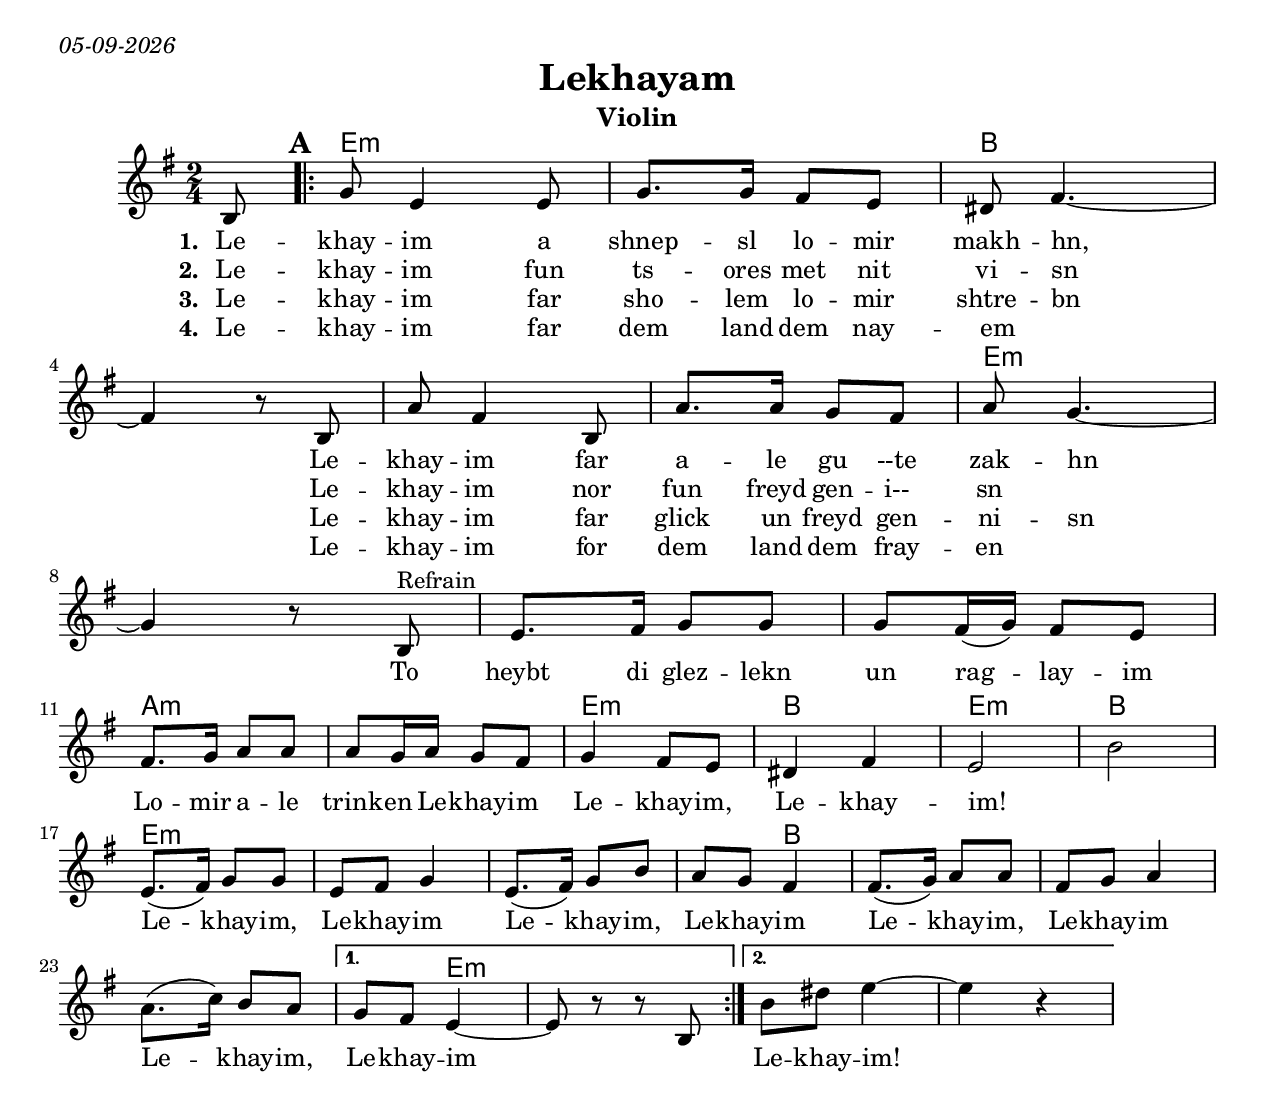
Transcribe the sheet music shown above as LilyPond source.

\version "2.18.0"
\include "english.ly"
%\pointAndClickOff
\paper{
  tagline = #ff
  print-all-headers = ##t
  #(set-paper-size "letter")
}
date = #(strftime "%d-%m-%Y" (localtime (current-time)))

\markup{ \italic{ \date }  }

%\markup{ Got something to say? }

global = {
  \clef treble
  \key e \minor
  \time 2/4
  \set Score.markFormatter = #format-mark-box-alphabet
}

%#################################### Melody ########################
%melody =  \transpose c d \relative c' {  %transpose for clarinet
melody = \relative c' {
  \global
  \partial 8 b8   %lead in notes

  \repeat volta 2{
   \mark \default
   g'8 e4 e8
   g8. g16 fs8 e
   ds8 fs4.~ \break
   fs4 r8 b,


   a'8 fs4 b,8
   a'8. a16 g8 fs
   a8 g4.~ \break
   g4 r8 b,^Refrain

   e8. fs16 g8 g
   g8 fs16(g) fs8 e \break
   fs8. g16 a8 a
   a8 g16 a g8 fs

   g4 fs8 e
   ds4 fs
   e2
   b'2  \break

   e,8.(fs16) g8 g
   e8 fs g4
   e8.(fs16) g8 b
   a8 g fs4

   fs8.(g16) a8 a
   fs8 g a4
   a8.(c16)b8 a
  }
  \alternative {
    {g8 fs e4~
    e8 r8 r b}
    {b'8 ds e4~ e4 r }
  }



}
%################################# Lyrics #####################
\addlyrics{ \set stanza = #"1. "

 Le -- khay -- im a shnep -- sl lo -- mir makh -- hn,
 Le -- khay -- im far a -- le gu --te zak -- hn
 To heybt di glez -- lekn un rag -- lay -- im
 Lo -- mir a -- le trink -- en Le -- khay -- im
 Le -- khay -- im, Le -- khay -- im! _
 Le -- khay -- im, Le -- khay -- im
 Le -- khay -- im, Le -- khay -- im
 Le -- khay -- im, Le -- khay -- im
 Le -- khay -- im, Le -- khay -- im
 _ Le -- khay -- im!
}
\addlyrics{ \set stanza = #"2. "
Le -- khay -- im fun ts -- ores met nit vi -- sn
Le -- khay -- im nor fun freyd gen -- i-- sn
}
\addlyrics{ \set stanza = #"3. "
 Le -- khay -- im far sho -- lem lo -- mir shtre -- bn
 Le -- khay -- im far glick un freyd gen -- ni -- sn
}
\addlyrics{ \set stanza = #"4. "
Le -- khay -- im far dem land dem nay -- em _
Le -- khay -- im for dem land dem fray -- en
}
%################################# Chords #######################
harmonies = \chordmode {
  s8
  e2*2:m
  b2*4
  e2*4:m
  a2*2:m
  e2:m
  b2
  e2:m
  b2
  e4*7:m
  b4*8
  e:m

}

\score {
  % transpose score below
  %\transpose c d
  <<
    \new ChordNames {
      \set chordChanges = ##f
      \harmonies
    }
    \new Staff   \melody
  >>
  \header{
    title= "Lekhayam"
    subtitle=""
    composer= ""
    instrument = "Violin"
    arranger= ""
  }
  \midi{\tempo 4 = 120}
  \layout{indent = 1.0\cm}
}
%{
% more verses:
\markup{}
\markup {
  \font-size #2
  \fill-line {
    \hspace #0.1 % distance from left margin
    \column {
      \line { "1."
	\column {
	  ""
	}
      }
      \hspace #0.2 % vertical distance between verses
      \line { "2."
	\column {
	 ""
	}
      }
    }
    \hspace #0.1  % horiz. distance between columns
    \column {
      \line { "3."
	\column {
	  ""
	}
      }
      \hspace #0.2 % distance between verses
      \line { "4."
	\column {
	 ""
	}
      }
    }
    \hspace #0.1 % distance to right margin
  }
}

%}
